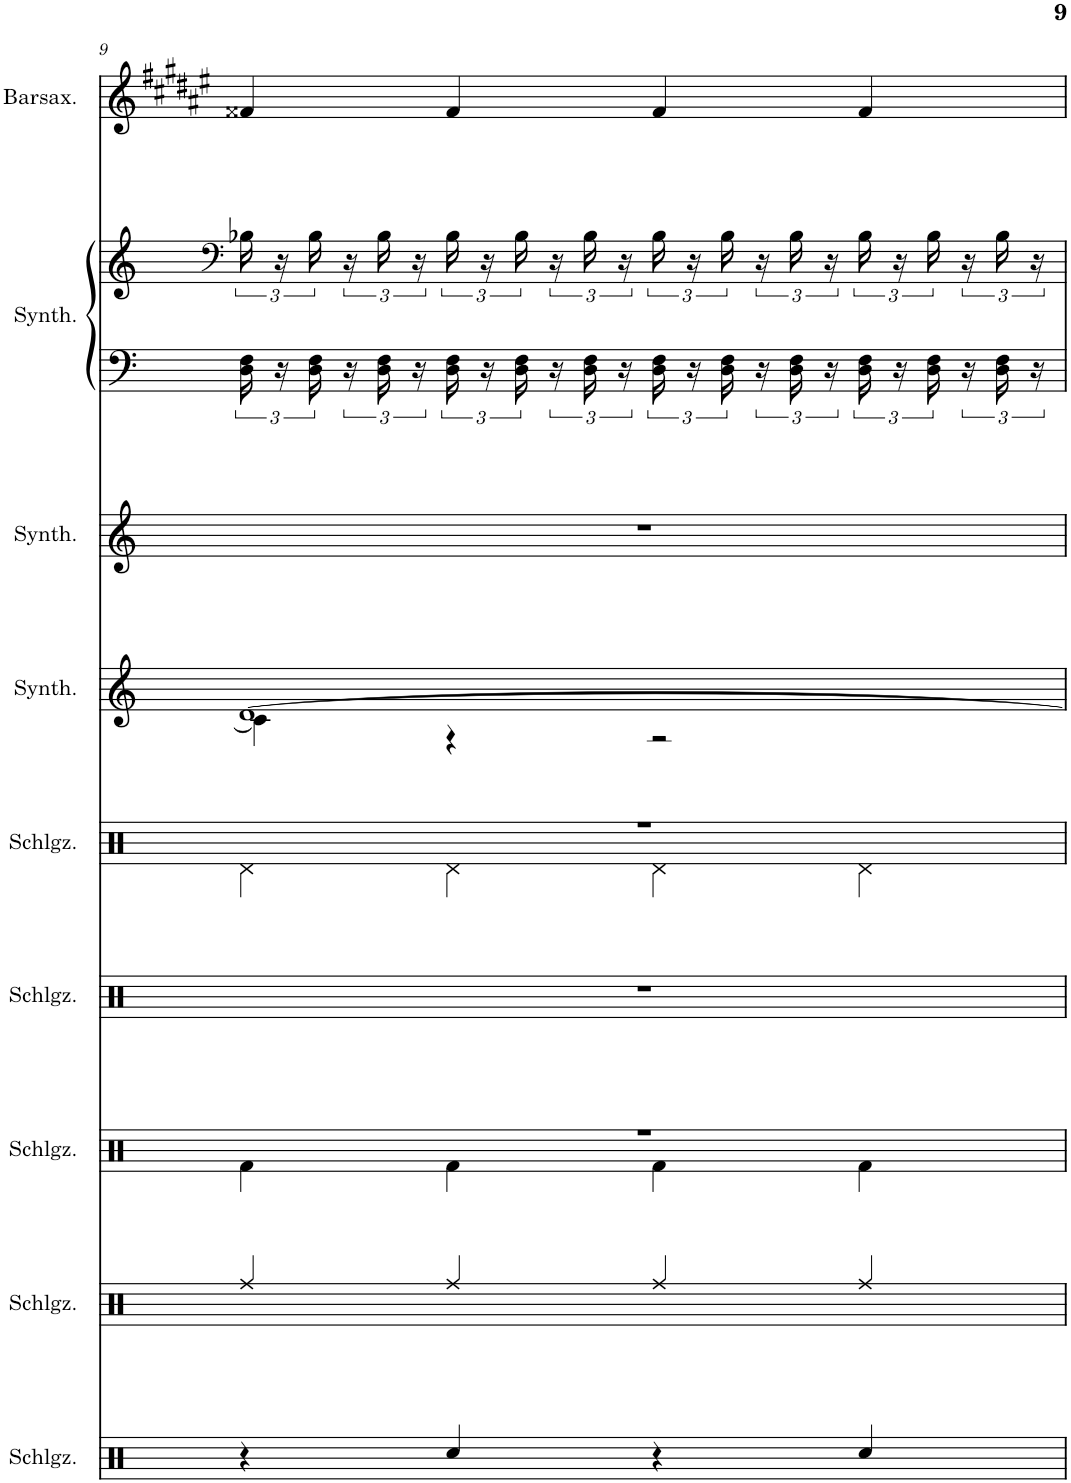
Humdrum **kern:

**kern	**kern	**kern	**kern	**kern	**kern	**kern	**kern	**kern	**kern
*part9	*part8	*part7	*part6	*part5	*part4	*part3	*part2	*part2	*part1
*staff10	*staff9	*staff8	*staff7	*staff6	*staff5	*staff4	*staff3	*staff2	*staff1
*I"4-teiliges Schlagzeug, 4-teiliges Schlagzeug, Percussion	*I"4-teiliges Schlagzeug, 4-teiliges Schlagzeug, Percussion	*I"4-teiliges Schlagzeug, 4-teiliges Schlagzeug, Percussion	*I"4-teiliges Schlagzeug, 4-teiliges Schlagzeug, Percussion	*I"4-teiliges Schlagzeug, 4-teiliges Schlagzeug, Percussion	*I"Brass Synthesizer, Brass Synthesizer, Melody	*I"Bass Synthesizer, Bass Synthesizer, Bells	*I"Brass Synthesizer	*	*I"Baritonsaxophon, Baritonsaxophon, Bass Guitar
*I'Schlgz.	*I'Schlgz.	*I'Schlgz.	*I'Schlgz.	*I'Schlgz.	*I'Synth.	*I'Synth.	*I'Synth.	*	*I'Barsax.
!!LO:PB:g=z
*clefX	*clefX	*clefX	*clefX	*clefX	*clefG2	*clefG2	*clefF4	*clefF4	*clefG2
*	*	*	*	*	*	*	*	*	*Trd12c21
*k[]	*k[]	*k[]	*k[]	*k[]	*k[]	*k[]	*k[]	*k[]	*k[f#c#g#d#a#e#]
*M4/4	*M4/4	*M4/4	*M4/4	*M4/4	*M4/4	*M4/4	*M4/4	*M4/4	*M4/4
=9	=9	=9	=9	=9	=9	=9	=9	=9	=9
*	*	*^	*	*^	*^	*	*	*	*
4r	4Rff/	1r	4Rf\	1r	1r	4Rd\	[1d	4c\]	1r	24D\ 24F\	24B-X\	4f##X/
.	.	.	.	.	.	.	.	.	.	24r	24r	.
.	.	.	.	.	.	.	.	.	.	24D\ 24F\	24B-\	.
.	.	.	.	.	.	.	.	.	.	24r	24r	.
.	.	.	.	.	.	.	.	.	.	24D\ 24F\	24B-\	.
.	.	.	.	.	.	.	.	.	.	24r	24r	.
4Rcc/	4Rff/	.	4Rf\	.	.	4Rd\	.	4r	.	24D\ 24F\	24B-\	4f##/
.	.	.	.	.	.	.	.	.	.	24r	24r	.
.	.	.	.	.	.	.	.	.	.	24D\ 24F\	24B-\	.
.	.	.	.	.	.	.	.	.	.	24r	24r	.
.	.	.	.	.	.	.	.	.	.	24D\ 24F\	24B-\	.
.	.	.	.	.	.	.	.	.	.	24r	24r	.
4r	4Rff/	.	4Rf\	.	.	4Rd\	.	2r	.	24D\ 24F\	24B-\	4f##/
.	.	.	.	.	.	.	.	.	.	24r	24r	.
.	.	.	.	.	.	.	.	.	.	24D\ 24F\	24B-\	.
.	.	.	.	.	.	.	.	.	.	24r	24r	.
.	.	.	.	.	.	.	.	.	.	24D\ 24F\	24B-\	.
.	.	.	.	.	.	.	.	.	.	24r	24r	.
4Rcc/	4Rff/	.	4Rf\	.	.	4Rd\	.	.	.	24D\ 24F\	24B-\	4f##/
.	.	.	.	.	.	.	.	.	.	24r	24r	.
.	.	.	.	.	.	.	.	.	.	24D\ 24F\	24B-\	.
.	.	.	.	.	.	.	.	.	.	24r	24r	.
.	.	.	.	.	.	.	.	.	.	24D\ 24F\	24B-\	.
.	.	.	.	.	.	.	.	.	.	24r	24r	.
*	*	*	*	*	*v	*v	*	*	*	*	*	*
*	*	*v	*v	*	*	*v	*v	*	*	*	*
=	=	=	=	=	=	=	=	=	=
*-	*-	*-	*-	*-	*-	*-	*-	*-	*-
